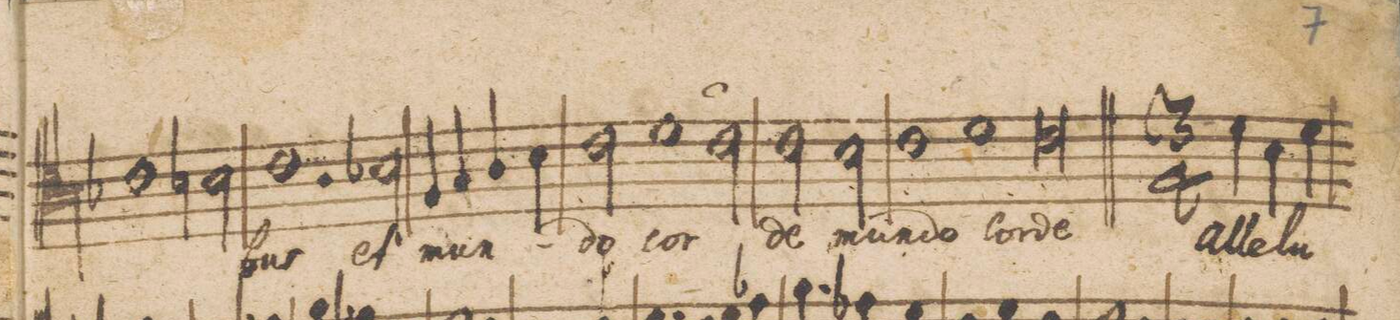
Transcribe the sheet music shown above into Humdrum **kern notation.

**kern	**text
*I"Tenore 1mo	*
*clefC4	*
*k[b-]	*
*met(C|)	*
*M2/1	*
1c\	.
2Bn\	.
=35	=35
1c\	-bus
2r	.
2B-X\	et
=36	=36
4F/	mun-
4G/	.
4A/	.
4B-\	.
2c\	-do
1d\	cor-
=37	=37
2c\	.
2c\	-de
2B-\	mun-
=38	=38
1c\	-do
1d\	cor-
=39	=39
0c\	-de
=40||	=40||
*M3/4	*
4d\	al-
4B-\	-le-
4d\	-lu-
=41	=41
*-	*-
